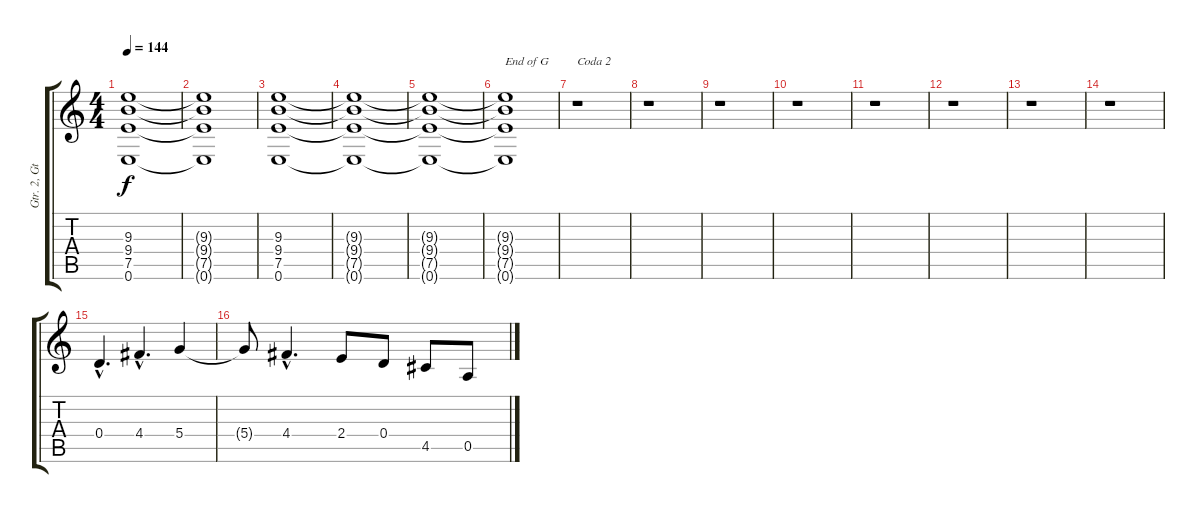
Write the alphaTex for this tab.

\track ("Gtr. 2, Gtr.5" "Gtr. 2, Gt") {instrument distortionguitar}
\staff {score tabs}
\tuning (E4 B3 G3 D3 A2 E2) {hide}
\ts (4 4)
\tempo 144
\clef g2
\ks c
(9.3{t} 9.4{t} 7.5{t} 0.6{t}).1{dy f} |
(9.3{t} 9.4{t} 7.5{t} 0.6{t}).1 |
(9.3 9.4 7.5 0.6).1 |
(9.3{t} 9.4{t} 7.5{t} 0.6{t}).1 |
(9.3{t} 9.4{t} 7.5{t} 0.6{t}).1 |
(9.3{t} 9.4{t} 7.5{t} 0.6{t}).1{txt "End of G"} |
r.1{txt "Coda 2"} |
r.1 |
r.1 |
r.1 |
r.1 |
r.1 |
r.1 |
r.1 |
0.4{hac}.4{d} 4.4{hac}.4{d} 5.4.4 |
5.4{t}.8 4.4{hac}.4{d} 2.4.8 0.4.8 4.5.8 0.5.8
